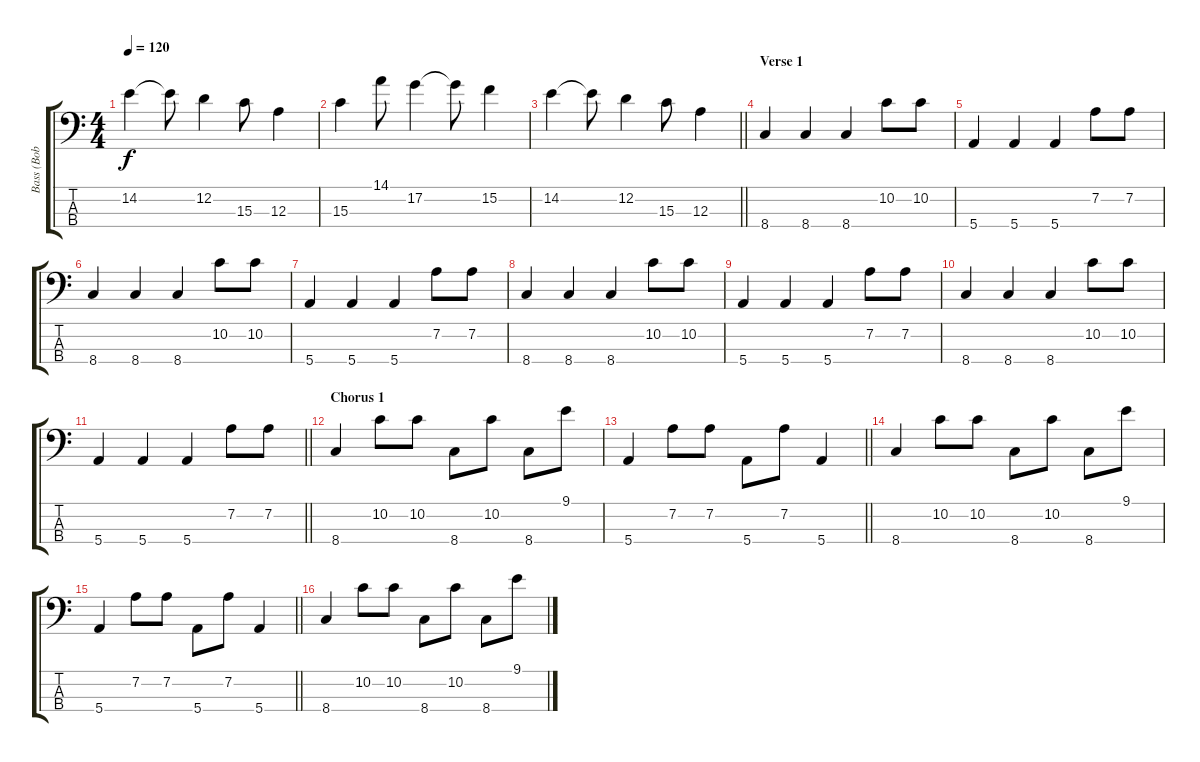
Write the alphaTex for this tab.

\track ("Bass (Bob Hardy)" "Bass (Bob ") {instrument electricbassfinger}
\staff {score tabs}
\tuning (G2 D2 A1 E1) {hide}
\ts (4 4)
\tempo 120
\clef f4
\ks c
14.2.4{dy f} 14.2{t}.8 12.2.4 15.3.8 12.3.4 |
15.3.4 14.1.8 17.2.4 17.2{t}.8 15.2.4 |
\barLineRight lightlight
14.2.4 14.2{t}.8 12.2.4 15.3.8 12.3.4 |
\section ("" "Verse 1")
8.4.4 8.4.4 8.4.4 10.2.8 10.2.8 |
5.4.4 5.4.4 5.4.4 7.2.8 7.2.8 |
8.4.4 8.4.4 8.4.4 10.2.8 10.2.8 |
5.4.4 5.4.4 5.4.4 7.2.8 7.2.8 |
8.4.4 8.4.4 8.4.4 10.2.8 10.2.8 |
5.4.4 5.4.4 5.4.4 7.2.8 7.2.8 |
8.4.4 8.4.4 8.4.4 10.2.8 10.2.8 |
\barLineRight lightlight
5.4.4 5.4.4 5.4.4 7.2.8 7.2.8 |
\section ("" "Chorus 1")
8.4.4 10.2.8 10.2.8 8.4.8 10.2.8 8.4.8 9.1.8 |
\barLineRight lightlight
5.4.4 7.2.8 7.2.8 5.4.8 7.2.8 5.4.4 |
8.4.4 10.2.8 10.2.8 8.4.8 10.2.8 8.4.8 9.1.8 |
\barLineRight lightlight
5.4.4 7.2.8 7.2.8 5.4.8 7.2.8 5.4.4 |
8.4.4 10.2.8 10.2.8 8.4.8 10.2.8 8.4.8 9.1.8
